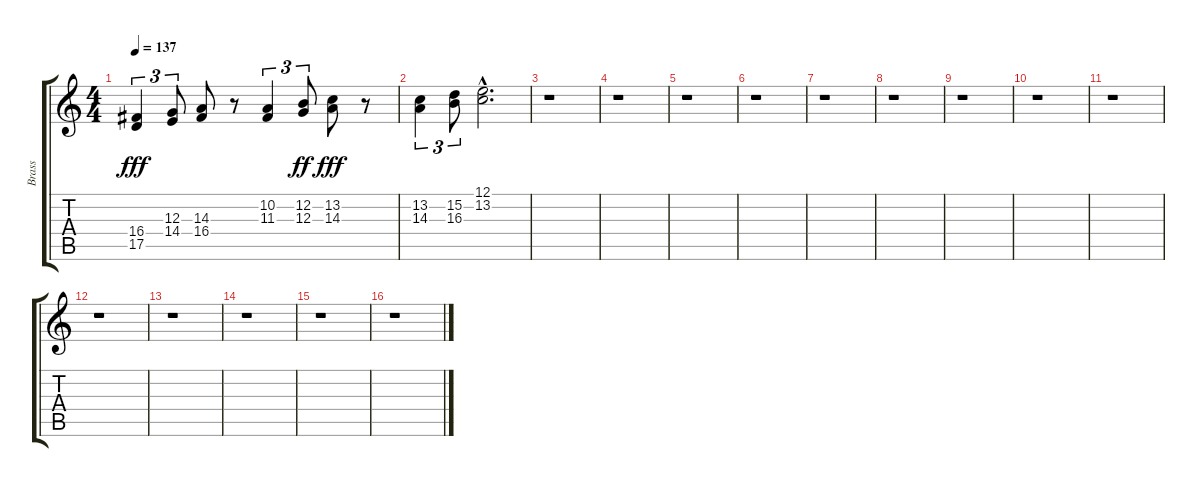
\track ("Brass" "Brass") {instrument brasssection}
\staff {score tabs}
\tuning (E4 B3 G3 D3 A2 E2) {hide}
\ts (4 4)
\tempo 137
\clef g2
\ks c
(16.4 17.5).4{tu (3 2) dy fff} (12.3 14.4).8{tu (3 2)} (14.3 16.4).8 r.8 (10.2 11.3).4{tu (3 2)} (12.2 12.3).8{tu (3 2) dy ff} (13.2 14.3).8{dy fff} r.8 |
(13.2 14.3).4{tu (3 2)} (15.2 16.3).8{tu (3 2)} (12.1{hac} 13.2{hac}).2{d} |
r.1 |
r.1 |
r.1 |
r.1 |
r.1 |
r.1 |
r.1 |
r.1 |
r.1 |
r.1 |
r.1 |
r.1 |
r.1 |
r.1
